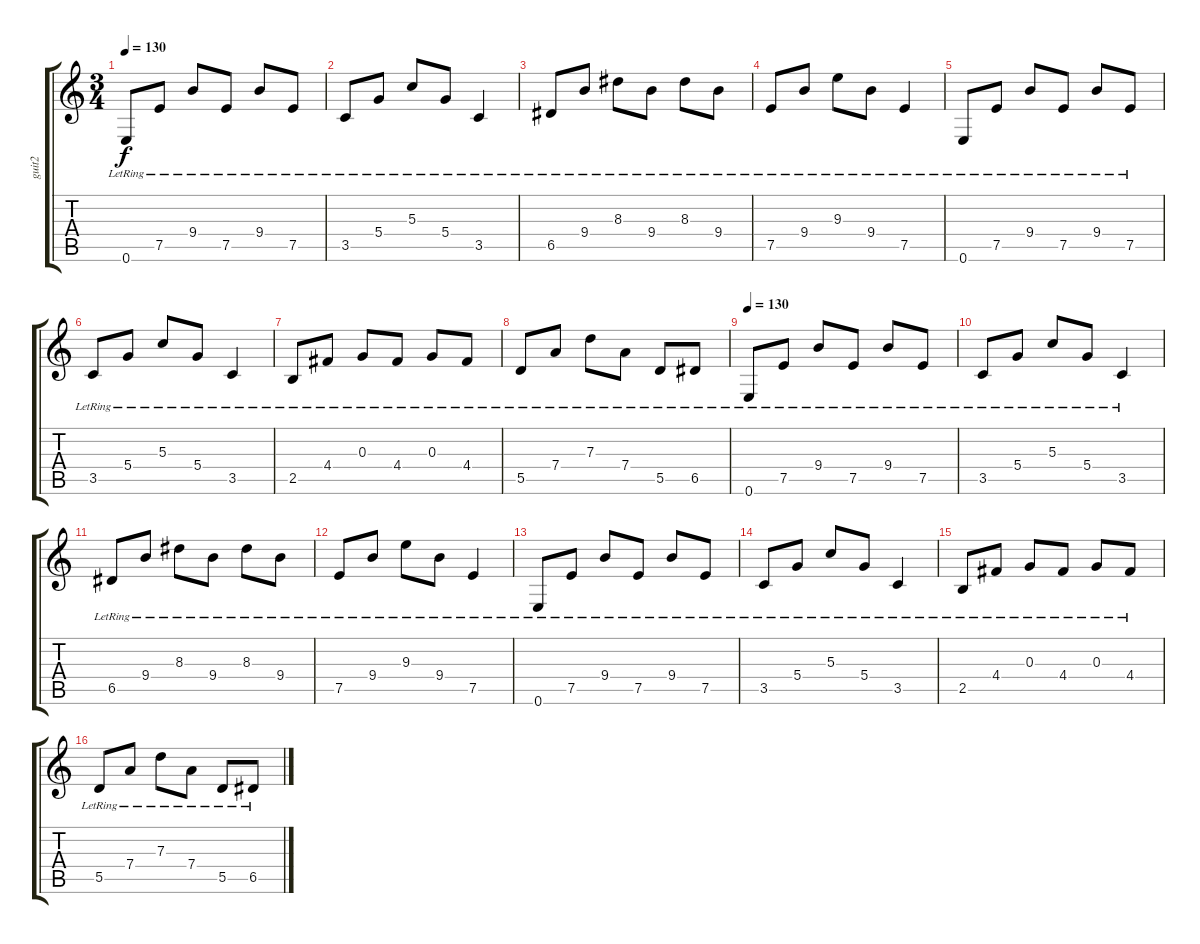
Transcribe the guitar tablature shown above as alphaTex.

\track ("guit2" "guit2") {instrument distortionguitar}
\staff {score tabs}
\tuning (E4 B3 G3 D3 A2 E2) {hide}
\ts (3 4)
\tempo 130
\clef g2
\ks c
0.6{lr}.8{dy f instrument acousticguitarsteel} 7.5{lr}.8 9.4{lr}.8 7.5{lr}.8 9.4{lr}.8 7.5{lr}.8 |
3.5{lr}.8 5.4{lr}.8 5.3{lr}.8 5.4{lr}.8 3.5{lr}.4 |
6.5{lr}.8 9.4{lr}.8 8.3{lr}.8 9.4{lr}.8 8.3{lr}.8 9.4{lr}.8 |
7.5{lr}.8 9.4{lr}.8 9.3{lr}.8 9.4{lr}.8 7.5{lr}.4 |
0.6{lr}.8 7.5{lr}.8 9.4{lr}.8 7.5{lr}.8 9.4{lr}.8 7.5{lr}.8 |
3.5{lr}.8 5.4{lr}.8 5.3{lr}.8 5.4{lr}.8 3.5{lr}.4 |
2.5{lr}.8 4.4{lr}.8 0.3{lr}.8 4.4{lr}.8 0.3{lr}.8 4.4{lr}.8 |
5.5{lr}.8 7.4{lr}.8 7.3{lr}.8 7.4{lr}.8 5.5{lr}.8 6.5{lr}.8 |
\tempo 130
0.6{lr}.8{instrument acousticguitarsteel} 7.5{lr}.8 9.4{lr}.8 7.5{lr}.8 9.4{lr}.8 7.5{lr}.8 |
3.5{lr}.8 5.4{lr}.8 5.3{lr}.8 5.4{lr}.8 3.5{lr}.4 |
6.5{lr}.8 9.4{lr}.8 8.3{lr}.8 9.4{lr}.8 8.3{lr}.8 9.4{lr}.8 |
7.5{lr}.8 9.4{lr}.8 9.3{lr}.8 9.4{lr}.8 7.5{lr}.4 |
0.6{lr}.8 7.5{lr}.8 9.4{lr}.8 7.5{lr}.8 9.4{lr}.8 7.5{lr}.8 |
3.5{lr}.8 5.4{lr}.8 5.3{lr}.8 5.4{lr}.8 3.5{lr}.4 |
2.5{lr}.8 4.4{lr}.8 0.3{lr}.8 4.4{lr}.8 0.3{lr}.8 4.4{lr}.8 |
5.5{lr}.8 7.4{lr}.8 7.3{lr}.8 7.4{lr}.8 5.5{lr}.8 6.5{lr}.8
